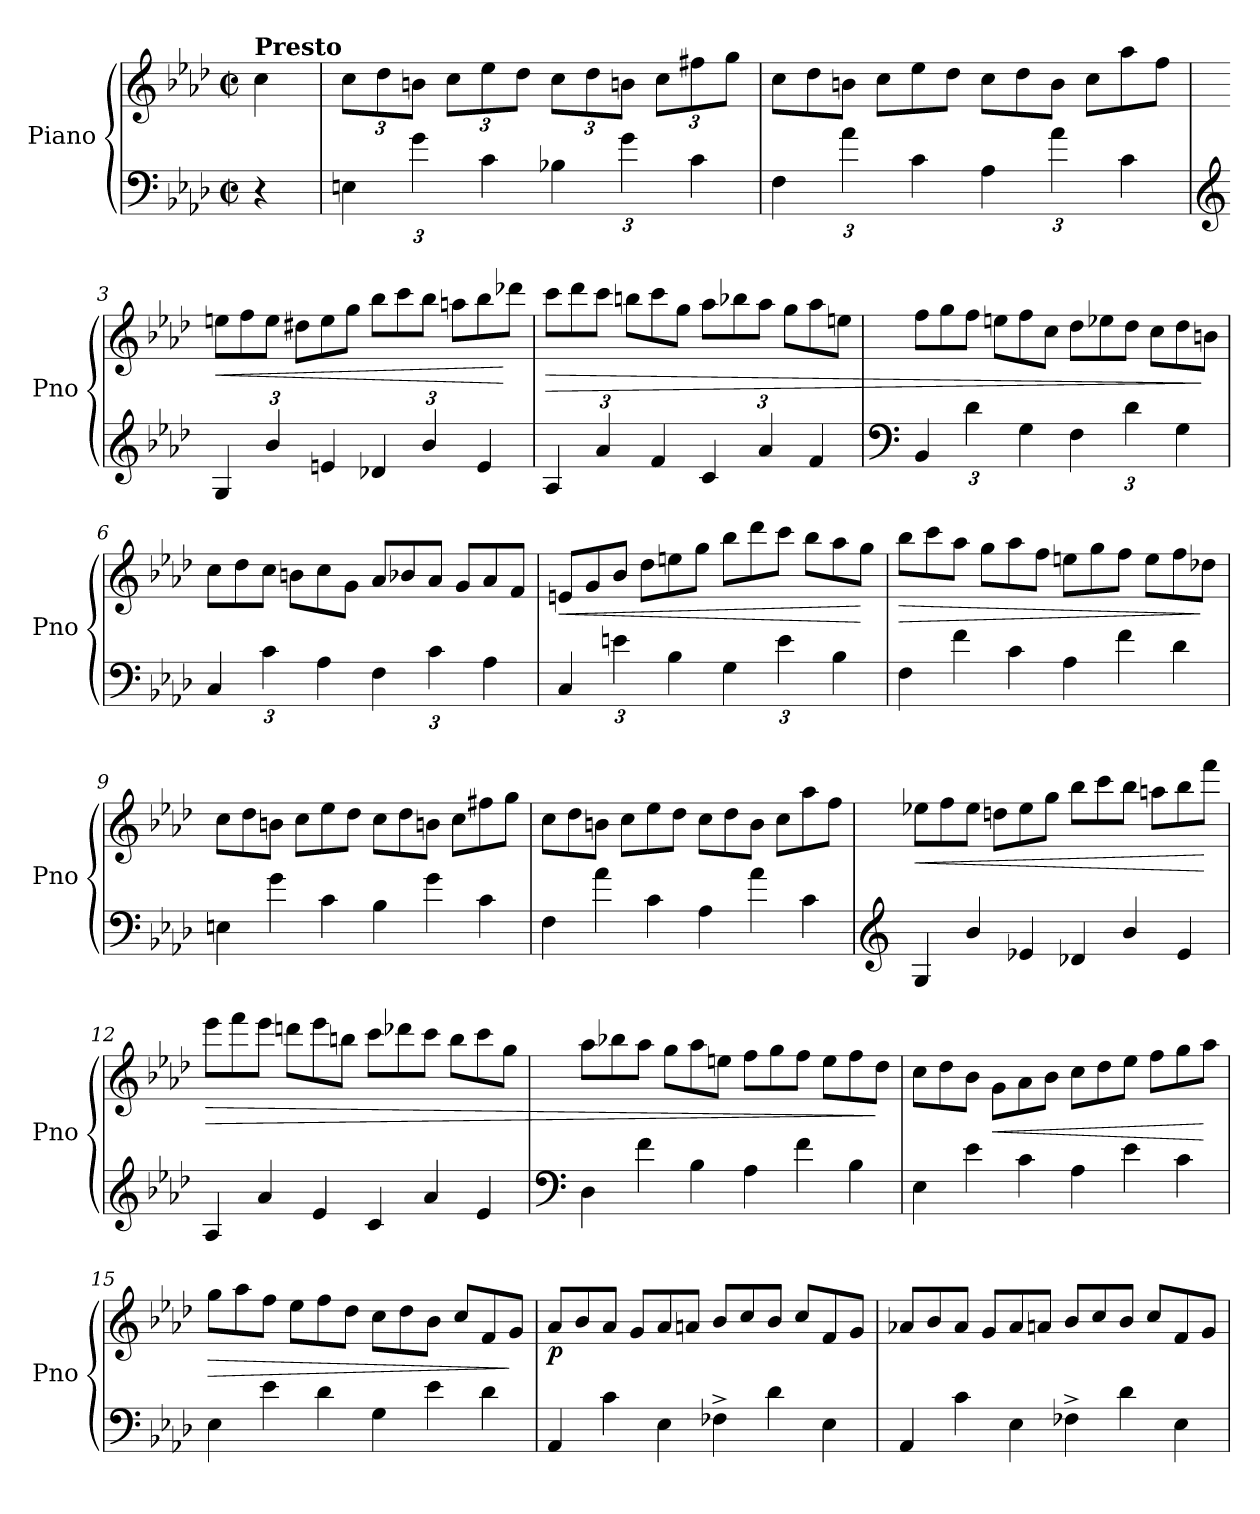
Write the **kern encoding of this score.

**kern	**kern	**dynam
*part1	*part1	*part1
*staff2	*staff1	*staff1/2
*I"Piano	*	*
*I'Pno	*	*
*clefF4	*clefG2	*
*k[b-e-a-d-]	*k[b-e-a-d-]	*
*M4/4	*M4/4	*
*met(c|)	*met(c|)	*
*MM224	*MM224	*
=	=	=
!	!LO:TX:a:B:t=Presto	!
!	!	!LO:DY:b
4r	4cc\	other-dynamics
=1	=1	=1
*Xbrackettup	*Xbrackettup	*
6En\	12cc\L	.
.	12dd-\	.
6g\	12bn\J	.
.	12cc\L	.
6c\	12ee-\	.
.	12dd-\J	.
6B-X\	12cc\L	.
.	12dd-\	.
6g\	12bn\J	.
.	12cc\L	.
6c\	12ff#X\	.
.	12gg\J	.
=2	=2	=2
*	*Xtuplet	*
6F\	12cc\L	.
.	12dd-\	.
6a-\	12bn\J	.
.	12cc\L	.
6c\	12ee-\	.
.	12dd-\J	.
6A-\	12cc\L	.
.	12dd-\	.
6a-\	12b\J	.
.	12cc\L	.
6c\	12aa-\	.
.	12ff\J	.
=3	=3	=3
*clefG2	*	*
!	!	!LO:HP:b
6G/	12een\L	<
.	12ff\	.
6b-/	12ee\J	.
.	12dd#X\L	.
6en/	12ee\	.
.	12gg\J	.
6d-X/	12bb-\L	.
.	12ccc\	.
6b-/	12bb-\J	.
.	12aan\L	.
6e/	12bb-\	.
.	12ddd-X\J	[
!!LO:LB:g=z
=4	=4	=4
!	!	!LO:HP:b
6A-/	12ccc\L	>
.	12ddd-\	.
6a-/	12ccc\J	.
.	12bbn\L	.
6f/	12ccc\	.
.	12gg\J	.
6c/	12aa-\L	.
.	12bb-X\	.
6a-/	12aa-\J	.
.	12gg\L	.
6f/	12aa-\	.
.	12een\J	.
=5	=5	=5
*clefF4	*	*
6BB-/	12ff\L	.
.	12gg\	.
6d-\	12ff\J	.
.	12een\L	.
6G\	12ff\	.
.	12cc\J	.
6F\	12dd-\L	.
.	12ee-X\	.
6d-\	12dd-\J	.
.	12cc\L	.
6G\	12dd-\	.
.	12bn\J	]
=6	=6	=6
6C/	12cc\L	.
.	12dd-\	.
6c\	12cc\J	.
.	12bn\L	.
6A-\	12cc\	.
.	12g\J	.
6F\	12a-/L	.
.	12b-X/	.
6c\	12a-/J	.
.	12g/L	.
6A-\	12a-/	.
.	12f/J	.
!!LO:LB:g=z
=7	=7	=7
!	!	!LO:HP:b
6C/	12en/L	<
.	12g/	.
6en\	12b-/J	.
.	12dd-\L	.
6B-\	12een\	.
.	12gg\J	.
6G\	12bb-\L	.
.	12ddd-\	.
6e\	12ccc\J	.
.	12bb-\L	.
6B-\	12aa-\	.
.	12gg\J	[
!!LO:LB:g=z
=8	=8	=8
*Xtuplet	*	*
!	!	!LO:HP:b
6F\	12bb-\L	>
.	12ccc\	.
6f\	12aa-\J	.
.	12gg\L	.
6c\	12aa-\	.
.	12ff\J	.
6A-\	12een\L	.
.	12gg\	.
6f\	12ff\J	.
.	12ee\L	.
6d-\	12ff\	.
.	12dd-X\J	]
=9	=9	=9
6En\	12cc\L	.
.	12dd-\	.
6g\	12bn\J	.
.	12cc\L	.
6c\	12ee-\	.
.	12dd-\J	.
6B-\	12cc\L	.
.	12dd-\	.
6g\	12bn\J	.
.	12cc\L	.
6c\	12ff#X\	.
.	12gg\J	.
=10	=10	=10
6F\	12cc\L	.
.	12dd-\	.
6a-\	12bn\J	.
.	12cc\L	.
6c\	12ee-\	.
.	12dd-\J	.
6A-\	12cc\L	.
.	12dd-\	.
6a-\	12b\J	.
.	12cc\L	.
6c\	12aa-\	.
.	12ff\J	.
!!LO:PB:g=z
=11	=11	=11
*clefG2	*	*
!	!	!LO:HP:b
6G/	12ee-X\L	<
.	12ff\	.
6b-/	12ee-\J	.
.	12ddn\L	.
6e-X/	12ee-\	.
.	12gg\J	.
6d-X/	12bb-\L	.
.	12ccc\	.
6b-/	12bb-\J	.
.	12aan\L	.
6e-/	12bb-\	.
.	12fff\J	[
=12	=12	=12
!	!	!LO:HP:b
6A-/	12eee-\L	>
.	12fff\	.
6a-/	12eee-\J	.
.	12dddn\L	.
6e-/	12eee-\	.
.	12bbn\J	.
6c/	12ccc\L	.
.	12ddd-X\	.
6a-/	12ccc\J	.
.	12bb\L	.
6e-/	12ccc\	.
.	12gg\J	.
=13	=13	=13
*clefF4	*	*
6D-\	12aa-\L	.
.	12bb-X\	.
6f\	12aa-\J	.
.	12gg\L	.
6B-\	12aa-\	.
.	12een\J	.
6A-\	12ff\L	.
.	12gg\	.
6f\	12ff\J	.
.	12ee\L	.
6B-\	12ff\	.
.	12dd-\J	]
!!LO:LB:g=z
=14	=14	=14
6E-\	12cc\L	.
.	12dd-\	.
6e-\	12b-\J	.
!	!	!LO:HP:b
.	12g\L	<
6c\	12a-\	.
.	12b-\J	.
6A-\	12cc\L	.
.	12dd-\	.
6e-\	12ee-\J	.
.	12ff\L	.
6c\	12gg\	.
.	12aa-\J	[
=15	=15	=15
!	!	!LO:HP:b
6E-\	12gg\L	>
.	12aa-\	.
6e-\	12ff\J	.
.	12ee-\L	.
6d-\	12ff\	.
.	12dd-\J	.
6G\	12cc\L	.
.	12dd-\	.
6e-\	12b-\J	.
.	12cc/L	.
6d-\	12f/	.
.	12g/J	]
=16	=16	=16
!	!	!LO:DY:b
6AA-/	12a-/L	p
.	12b-/	.
6c\	12a-/J	.
.	12g/L	.
6E-\	12a-/	.
.	12an/J	.
6F-X^\	12b-/L	.
.	12cc/	.
6d-\	12b-/J	.
.	12cc/L	.
6E-\	12f/	.
.	12g/J	.
=17	=17	=17
6AA-/	12a-X/L	.
.	12b-/	.
6c\	12a-/J	.
.	12g/L	.
6E-\	12a-/	.
.	12an/J	.
6F-X^\	12b-/L	.
.	12cc/	.
6d-\	12b-/J	.
.	12cc/L	.
6E-\	12f/	.
.	12g/J	.
=	=	=
*-	*-	*-
